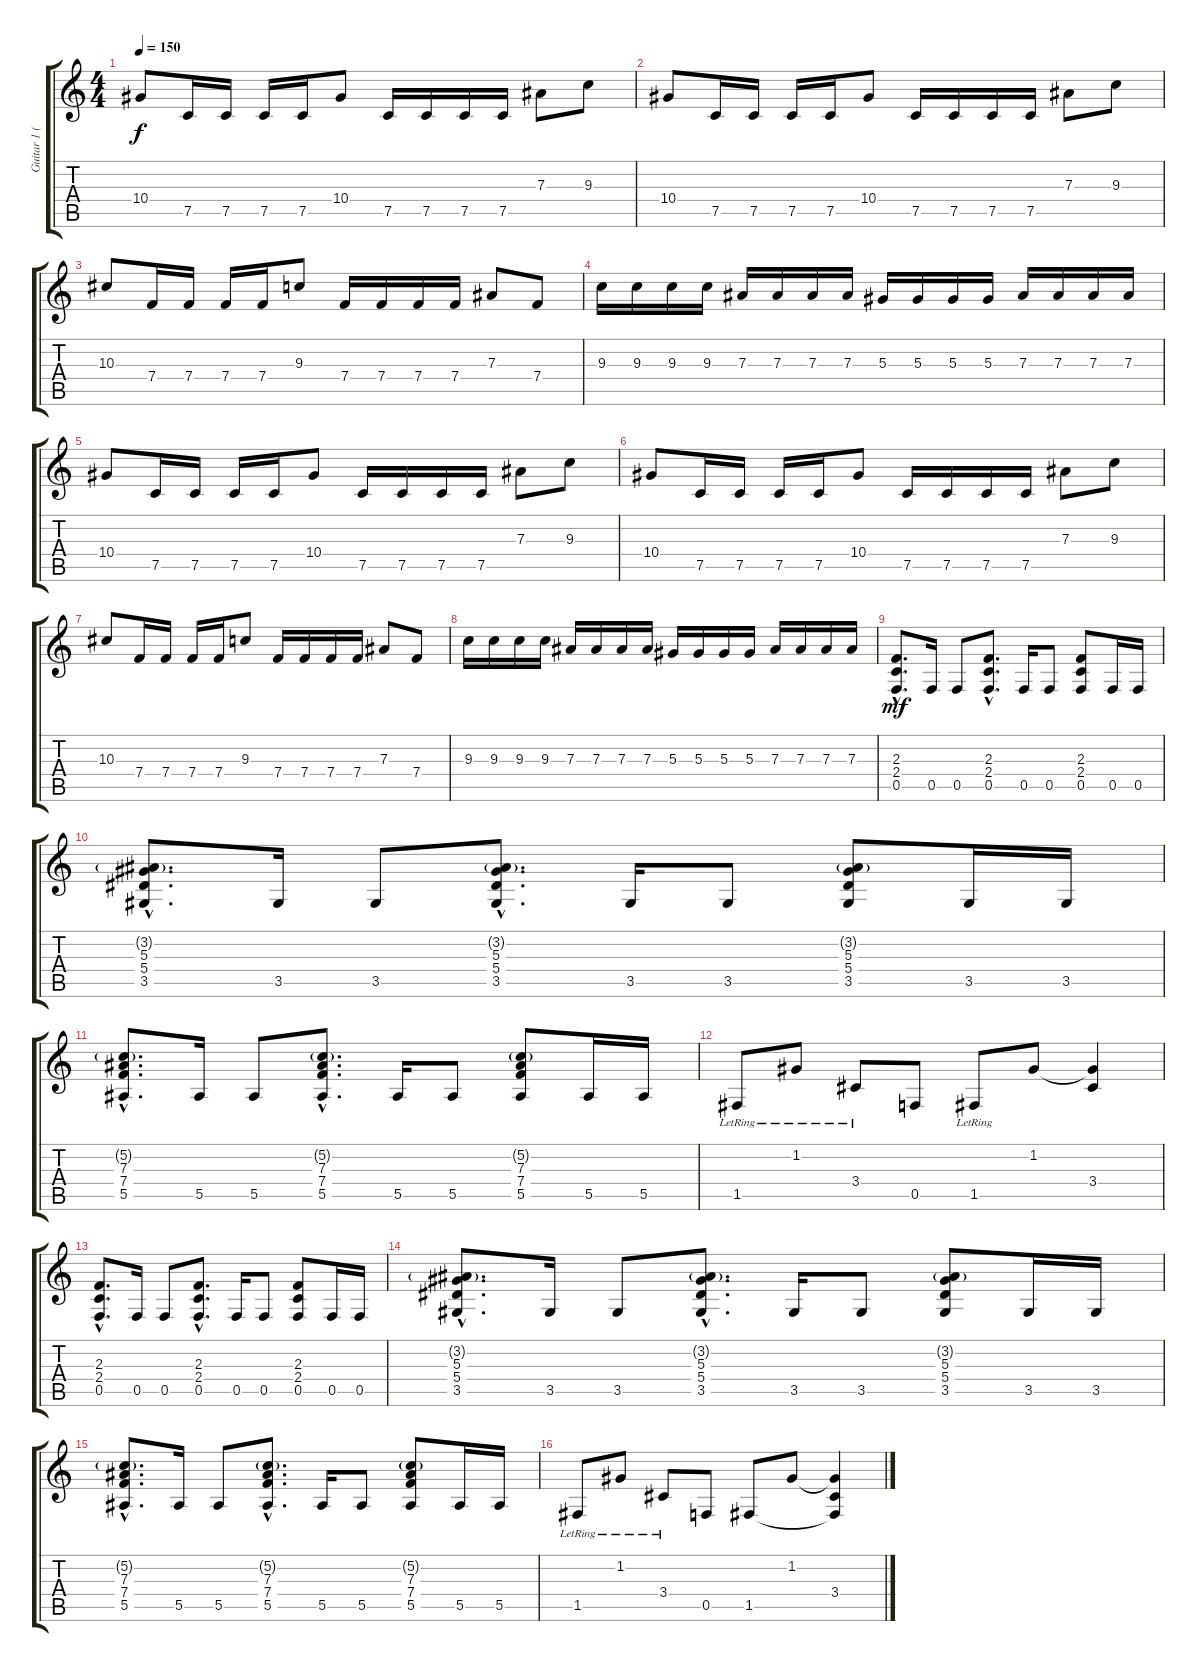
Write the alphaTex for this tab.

\track ("Guitar 1 (Lead)" "Guitar 1 (") {instrument distortionguitar}
\staff {score tabs}
\tuning (C4 G3 Eb3 Bb2 F2 C2) {hide}
\ts (4 4)
\tempo 150
\clef g2
\ks c
10.4.8{dy f} 7.5.16 7.5.16 7.5.16 7.5.16 10.4.8 7.5.16 7.5.16 7.5.16 7.5.16 7.3.8 9.3.8 |
10.4.8 7.5.16 7.5.16 7.5.16 7.5.16 10.4.8 7.5.16 7.5.16 7.5.16 7.5.16 7.3.8 9.3.8 |
10.3.8 7.4.16 7.4.16 7.4.16 7.4.16 9.3.8 7.4.16 7.4.16 7.4.16 7.4.16 7.3.8 7.4.8 |
9.3.16 9.3.16 9.3.16 9.3.16 7.3.16 7.3.16 7.3.16 7.3.16 5.3.16 5.3.16 5.3.16 5.3.16 7.3.16 7.3.16 7.3.16 7.3.16 |
10.4.8 7.5.16 7.5.16 7.5.16 7.5.16 10.4.8 7.5.16 7.5.16 7.5.16 7.5.16 7.3.8 9.3.8 |
10.4.8 7.5.16 7.5.16 7.5.16 7.5.16 10.4.8 7.5.16 7.5.16 7.5.16 7.5.16 7.3.8 9.3.8 |
10.3.8 7.4.16 7.4.16 7.4.16 7.4.16 9.3.8 7.4.16 7.4.16 7.4.16 7.4.16 7.3.8 7.4.8 |
9.3.16 9.3.16 9.3.16 9.3.16 7.3.16 7.3.16 7.3.16 7.3.16 5.3.16 5.3.16 5.3.16 5.3.16 7.3.16 7.3.16 7.3.16 7.3.16 |
(2.3{hac} 2.4{hac} 0.5{hac}).8{d dy mf} 0.5.16 0.5.8 (2.3{hac} 2.4{hac} 0.5{hac}).8{d} 0.5.16 0.5.8 (2.3 2.4 0.5).8 0.5.16 0.5.16 |
(3.2{g hac} 5.3{hac} 5.4{hac} 3.5{hac}).8{d} 3.5.16 3.5.8 (3.2{g hac} 5.3{hac} 5.4{hac} 3.5{hac}).8{d} 3.5.16 3.5.8 (3.2{g} 5.3 5.4 3.5).8 3.5.16 3.5.16 |
(5.2{g hac} 7.3{hac} 7.4{hac} 5.5{hac}).8{d} 5.5.16 5.5.8 (5.2{g hac} 7.3{hac} 7.4{hac} 5.5{hac}).8{d} 5.5.16 5.5.8 (5.2{g} 7.3 7.4 5.5).8 5.5.16 5.5.16 |
1.5{lr}.8 1.2{lr}.8 3.4{lr}.8 0.5.8 1.5{lr}.8 1.2.8 (1.2{t} 3.4).4 |
(2.3{hac} 2.4{hac} 0.5{hac}).8{d} 0.5.16 0.5.8 (2.3{hac} 2.4{hac} 0.5{hac}).8{d} 0.5.16 0.5.8 (2.3 2.4 0.5).8 0.5.16 0.5.16 |
(3.2{g hac} 5.3{hac} 5.4{hac} 3.5{hac}).8{d} 3.5.16 3.5.8 (3.2{g hac} 5.3{hac} 5.4{hac} 3.5{hac}).8{d} 3.5.16 3.5.8 (3.2{g} 5.3 5.4 3.5).8 3.5.16 3.5.16 |
(5.2{g hac} 7.3{hac} 7.4{hac} 5.5{hac}).8{d} 5.5.16 5.5.8 (5.2{g hac} 7.3{hac} 7.4{hac} 5.5{hac}).8{d} 5.5.16 5.5.8 (5.2{g} 7.3 7.4 5.5).8 5.5.16 5.5.16 |
1.5{lr}.8 1.2{lr}.8 3.4{lr}.8 0.5.8 1.5.8 1.2.8 (1.2{t} 3.4 1.5{t}).4
